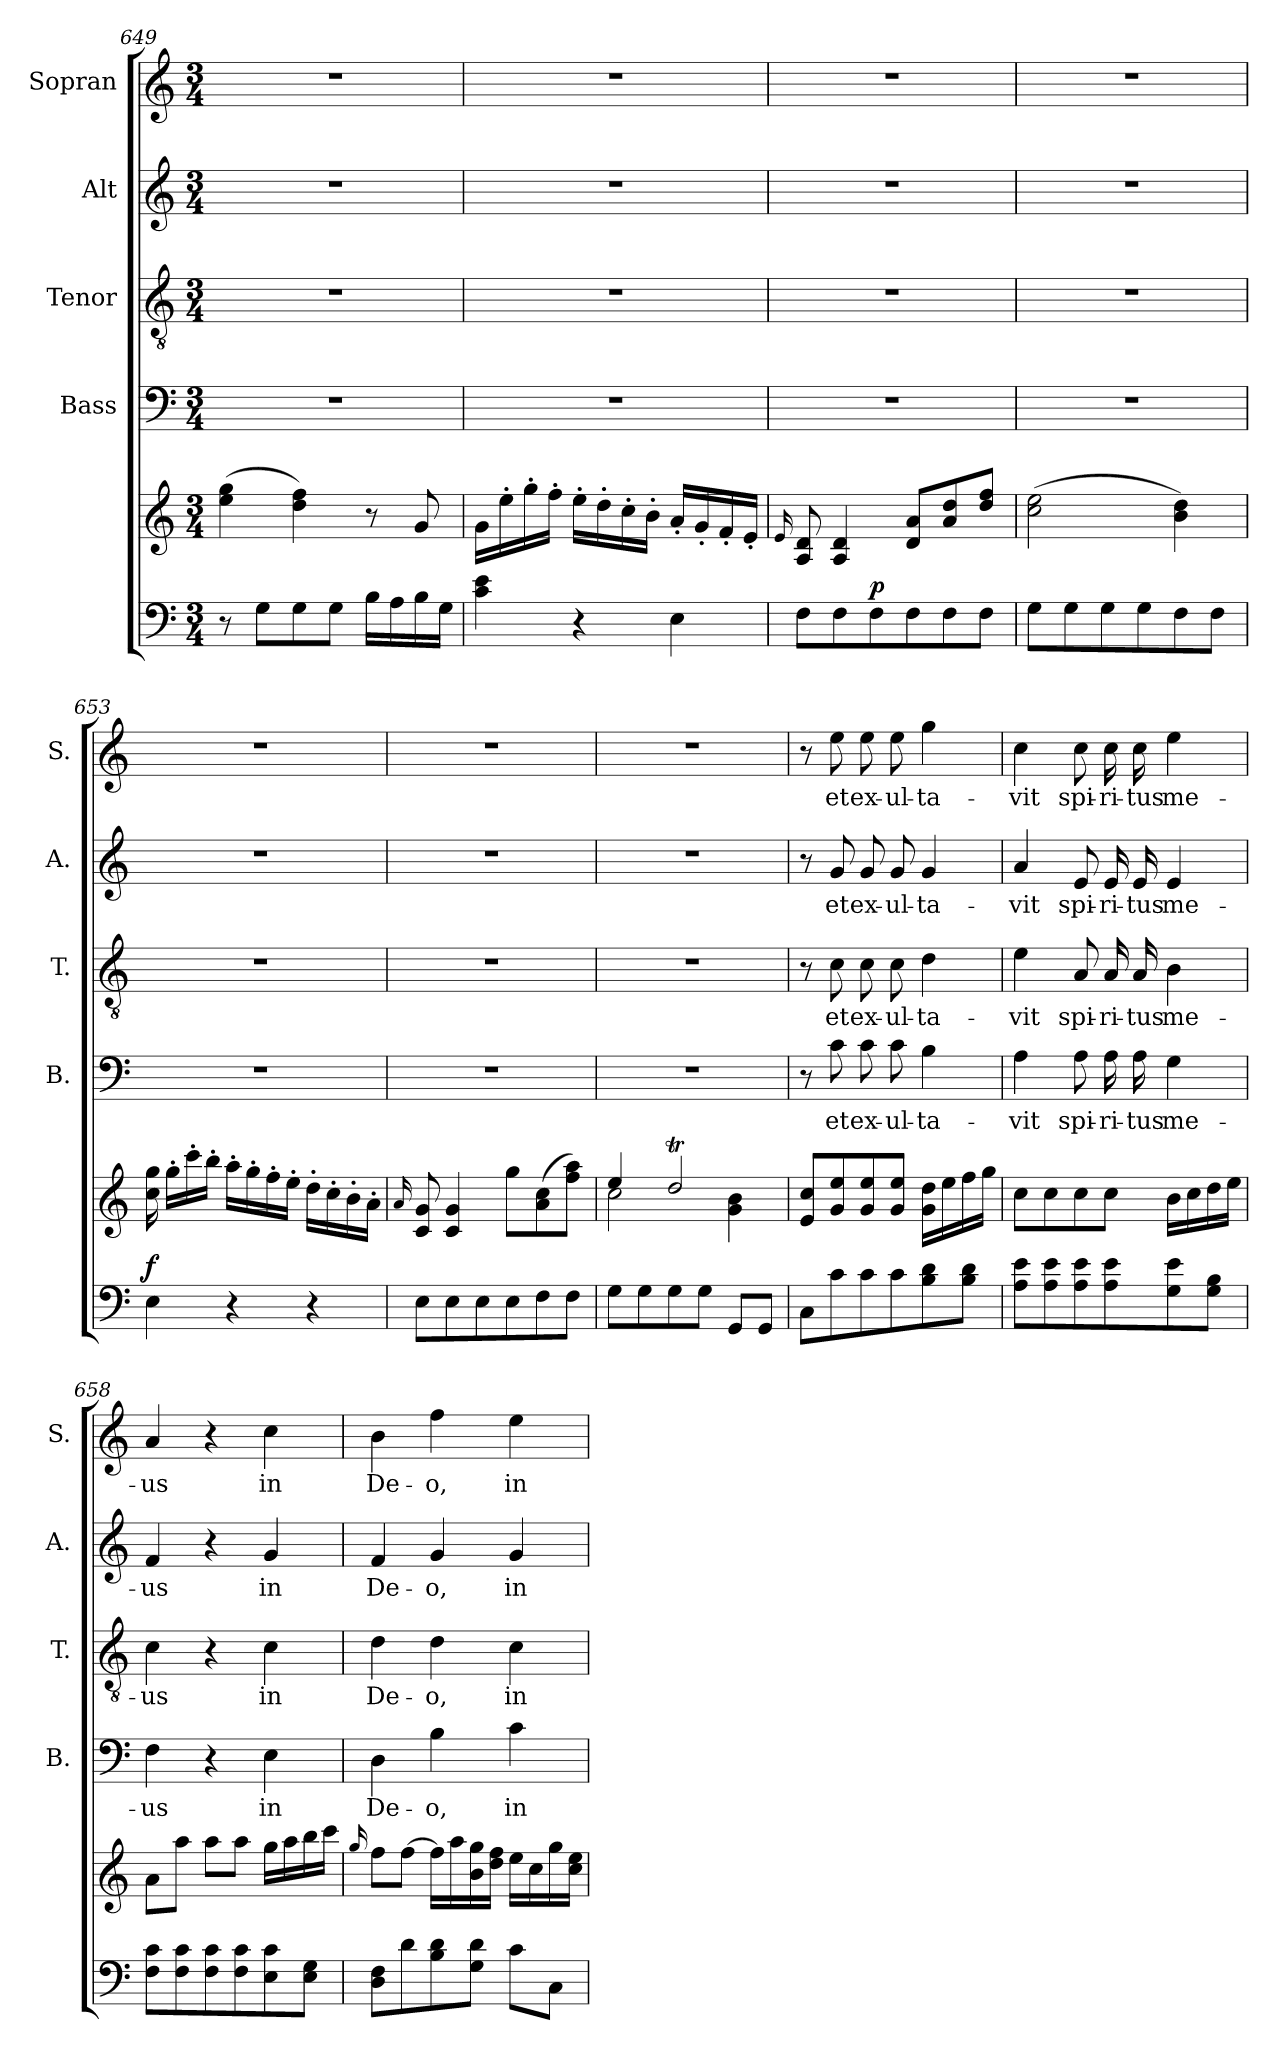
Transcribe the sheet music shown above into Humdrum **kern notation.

**kern	**kern	**dynam	**kern	**text	**kern	**text	**kern	**text	**kern	**text
*part5	*part5	*part5	*part4	*part4	*part3	*part3	*part2	*part2	*part1	*part1
*staff6	*staff5	*staff5/6	*staff4	*staff4	*staff3	*staff3	*staff2	*staff2	*staff1	*staff1
*	*	*	*I"Bass	*	*I"Tenor	*	*I"Alt	*	*I"Sopran	*
*	*	*	*I'B.	*	*I'T.	*	*I'A.	*	*I'S.	*
*clefF4	*clefG2	*	*clefF4	*	*clefGv2	*	*clefG2	*	*clefG2	*
*k[]	*k[]	*	*k[]	*	*k[]	*	*k[]	*	*k[]	*
*C:	*C:	*	*C:	*	*C:	*	*C:	*	*C:	*
*M3/4	*M3/4	*	*M3/4	*	*M3/4	*	*M3/4	*	*M3/4	*
=649	=649	=649	=649	=649	=649	=649	=649	=649	=649	=649
8r	(>4ee\ 4gg\	.	2.r	.	2.r	.	2.r	.	2.r	.
8G\L	.	.	.	.	.	.	.	.	.	.
8G\	4dd\ 4ff\)	.	.	.	.	.	.	.	.	.
8G\J	.	.	.	.	.	.	.	.	.	.
16B\LL	8r	.	.	.	.	.	.	.	.	.
16A\	.	.	.	.	.	.	.	.	.	.
16B\	8g/	.	.	.	.	.	.	.	.	.
16G\JJ	.	.	.	.	.	.	.	.	.	.
=650	=650	=650	=650	=650	=650	=650	=650	=650	=650	=650
4c\ 4e\	16g\LL	.	2.r	.	2.r	.	2.r	.	2.r	.
.	16ee'>\	.	.	.	.	.	.	.	.	.
.	16gg'>\	.	.	.	.	.	.	.	.	.
.	16ff'>\JJ	.	.	.	.	.	.	.	.	.
4r	16ee'>\LL	.	.	.	.	.	.	.	.	.
.	16dd'>\	.	.	.	.	.	.	.	.	.
.	16cc'>\	.	.	.	.	.	.	.	.	.
.	16b'>\JJ	.	.	.	.	.	.	.	.	.
4E\	16a'</LL	.	.	.	.	.	.	.	.	.
.	16g'</	.	.	.	.	.	.	.	.	.
.	16f'</	.	.	.	.	.	.	.	.	.
.	16e'</JJ	.	.	.	.	.	.	.	.	.
=651	=651	=651	=651	=651	=651	=651	=651	=651	=651	=651
.	16qqe/	.	.	.	.	.	.	.	.	.
8F\L	8A/ 8d/	.	2.r	.	2.r	.	2.r	.	2.r	.
8F\	4A/ 4d/	.	.	.	.	.	.	.	.	.
!	!	!LO:DY:a=2	!	!	!	!	!	!	!	!
8F\	.	p	.	.	.	.	.	.	.	.
8F\	8d/ 8a/L	.	.	.	.	.	.	.	.	.
8F\	8a/ 8dd/	.	.	.	.	.	.	.	.	.
8F\J	8dd/ 8ff/J	.	.	.	.	.	.	.	.	.
!!LO:LB:g=z
=652	=652	=652	=652	=652	=652	=652	=652	=652	=652	=652
8G\L	(>2cc\ 2ee\	.	2.r	.	2.r	.	2.r	.	2.r	.
8G\	.	.	.	.	.	.	.	.	.	.
8G\	.	.	.	.	.	.	.	.	.	.
8G\	.	.	.	.	.	.	.	.	.	.
8F\	4b\ 4dd\)	.	.	.	.	.	.	.	.	.
8F\J	.	.	.	.	.	.	.	.	.	.
=653	=653	=653	=653	=653	=653	=653	=653	=653	=653	=653
!	!	!LO:DY:a=2	!	!	!	!	!	!	!	!
4E\	16cc\ 16gg\	f	2.r	.	2.r	.	2.r	.	2.r	.
.	16gg'>\LL	.	.	.	.	.	.	.	.	.
.	16ccc'>\	.	.	.	.	.	.	.	.	.
.	16bb'>\JJ	.	.	.	.	.	.	.	.	.
4r	16aa'>\LL	.	.	.	.	.	.	.	.	.
.	16gg'>\	.	.	.	.	.	.	.	.	.
.	16ff'>\	.	.	.	.	.	.	.	.	.
.	16ee'>\JJ	.	.	.	.	.	.	.	.	.
4r	16dd'>\LL	.	.	.	.	.	.	.	.	.
.	16cc'>\	.	.	.	.	.	.	.	.	.
.	16b'>\	.	.	.	.	.	.	.	.	.
.	16a'>\JJ	.	.	.	.	.	.	.	.	.
=654	=654	=654	=654	=654	=654	=654	=654	=654	=654	=654
.	16qqa/	.	.	.	.	.	.	.	.	.
8E\L	8c/ 8g/	.	2.r	.	2.r	.	2.r	.	2.r	.
8E\	4c/ 4g/	.	.	.	.	.	.	.	.	.
8E\	.	.	.	.	.	.	.	.	.	.
8E\	8gg\L	.	.	.	.	.	.	.	.	.
8F\	(>8a\ 8cc\	.	.	.	.	.	.	.	.	.
8F\J	8ff\ 8aa\J)	.	.	.	.	.	.	.	.	.
=655	=655	=655	=655	=655	=655	=655	=655	=655	=655	=655
*	*^	*	*	*	*	*	*	*	*	*
8G\L	4ee/	2cc\	.	2.r	.	2.r	.	2.r	.	2.r	.
8G\	.	.	.	.	.	.	.	.	.	.	.
8G\	2ddT/	.	.	.	.	.	.	.	.	.	.
8G\J	.	.	.	.	.	.	.	.	.	.	.
8GG/L	.	4g\ 4b\	.	.	.	.	.	.	.	.	.
8GG/J	.	.	.	.	.	.	.	.	.	.	.
*	*v	*v	*	*	*	*	*	*	*	*	*
=656	=656	=656	=656	=656	=656	=656	=656	=656	=656	=656
8C\L	8e/ 8cc/L	.	8r	.	8r	.	8r	.	8r	.
!	!	!	!	!LO:LY:b	!	!LO:LY:b	!	!LO:LY:b	!	!LO:LY:b
8c\	8g/ 8ee/	.	8c\	et	8c\	et	8g/	et	8ee\	et
!	!	!	!	!LO:LY:b	!	!LO:LY:b	!	!LO:LY:b	!	!LO:LY:b
8c\	8g/ 8ee/	.	8c\	ex-	8c\	ex-	8g/	ex-	8ee\	ex-
!	!	!	!	!LO:LY:b	!	!LO:LY:b	!	!LO:LY:b	!	!LO:LY:b
8c\	8g/ 8ee/J	.	8c\	-ul-	8c\	-ul-	8g/	-ul-	8ee\	-ul-
!	!	!	!	!LO:LY:b	!	!LO:LY:b	!	!LO:LY:b	!	!LO:LY:b
8B\ 8d\	16g\ 16dd\LL	.	4B\	-ta-	4d\	-ta-	4g/	-ta-	4gg\	-ta-
.	16ee\	.	.	.	.	.	.	.	.	.
8B\ 8d\J	16ff\	.	.	.	.	.	.	.	.	.
.	16gg\JJ	.	.	.	.	.	.	.	.	.
=657	=657	=657	=657	=657	=657	=657	=657	=657	=657	=657
!	!	!	!	!LO:LY:b	!	!LO:LY:b	!	!LO:LY:b	!	!LO:LY:b
8A\ 8e\L	8cc\L	.	4A\	-vit	4e\	-vit	4a/	-vit	4cc\	-vit
8A\ 8e\	8cc\	.	.	.	.	.	.	.	.	.
!	!	!	!	!LO:LY:b	!	!LO:LY:b	!	!LO:LY:b	!	!LO:LY:b
8A\ 8e\	8cc\	.	8A\	spi-	8A/	spi-	8e/	spi-	8cc\	spi-
!	!	!	!	!LO:LY:b	!	!LO:LY:b	!	!LO:LY:b	!	!LO:LY:b
8A\ 8e\	8cc\J	.	16A\	-ri-	16A/	-ri-	16e/	-ri-	16cc\	-ri-
!	!	!	!	!LO:LY:b	!	!LO:LY:b	!	!LO:LY:b	!	!LO:LY:b
.	.	.	16A\	-tus	16A/	-tus	16e/	-tus	16cc\	-tus
!	!	!	!	!LO:LY:b	!	!LO:LY:b	!	!LO:LY:b	!	!LO:LY:b
8G\ 8e\	16b\LL	.	4G\	me-	4B\	me-	4e/	me-	4ee\	me-
.	16cc\	.	.	.	.	.	.	.	.	.
8G\ 8B\J	16dd\	.	.	.	.	.	.	.	.	.
.	16ee\JJ	.	.	.	.	.	.	.	.	.
!!LO:PB:g=z
=658	=658	=658	=658	=658	=658	=658	=658	=658	=658	=658
!	!	!	!	!LO:LY:b	!	!LO:LY:b	!	!LO:LY:b	!	!LO:LY:b
8F\ 8c\L	8a\L	.	4F\	-us	4c\	-us	4f/	-us	4a/	-us
8F\ 8c\	8aa\J	.	.	.	.	.	.	.	.	.
8F\ 8c\	8aa\L	.	4r	.	4r	.	4r	.	4r	.
8F\ 8c\	8aa\J	.	.	.	.	.	.	.	.	.
!	!	!	!	!LO:LY:b	!	!LO:LY:b	!	!LO:LY:b	!	!LO:LY:b
8E\ 8c\	16gg\LL	.	4E\	in	4c\	in	4g/	in	4cc\	in
.	16aa\	.	.	.	.	.	.	.	.	.
8E\ 8G\J	16bb\	.	.	.	.	.	.	.	.	.
.	16ccc\JJ	.	.	.	.	.	.	.	.	.
=659	=659	=659	=659	=659	=659	=659	=659	=659	=659	=659
.	16qqgg/	.	.	.	.	.	.	.	.	.
!	!	!	!	!LO:LY:b	!	!LO:LY:b	!	!LO:LY:b	!	!LO:LY:b
8D\ 8F\L	8ff\L	.	4D\	De-	4d\	De-	4f/	De-	4b\	De-
8d\	[8ff\J	.	.	.	.	.	.	.	.	.
!	!	!	!	!LO:LY:b	!	!LO:LY:b	!	!LO:LY:b	!	!LO:LY:b
8B\ 8d\	16ff\LL]	.	4B\	-o,	4d\	-o,	4g/	-o,	4ff\	-o,
.	16aa\	.	.	.	.	.	.	.	.	.
8G\ 8d\J	16b\ 16gg\	.	.	.	.	.	.	.	.	.
.	16dd\ 16ff\JJ	.	.	.	.	.	.	.	.	.
!	!	!	!	!LO:LY:b	!	!LO:LY:b	!	!LO:LY:b	!	!LO:LY:b
8c\L	16ee\LL	.	4c\	in	4c\	in	4g/	in	4ee\	in
.	16cc\	.	.	.	.	.	.	.	.	.
8C\J	16gg\	.	.	.	.	.	.	.	.	.
.	16cc\ 16ee\JJ	.	.	.	.	.	.	.	.	.
=	=	=	=	=	=	=	=	=	=	=
*-	*-	*-	*-	*-	*-	*-	*-	*-	*-	*-
